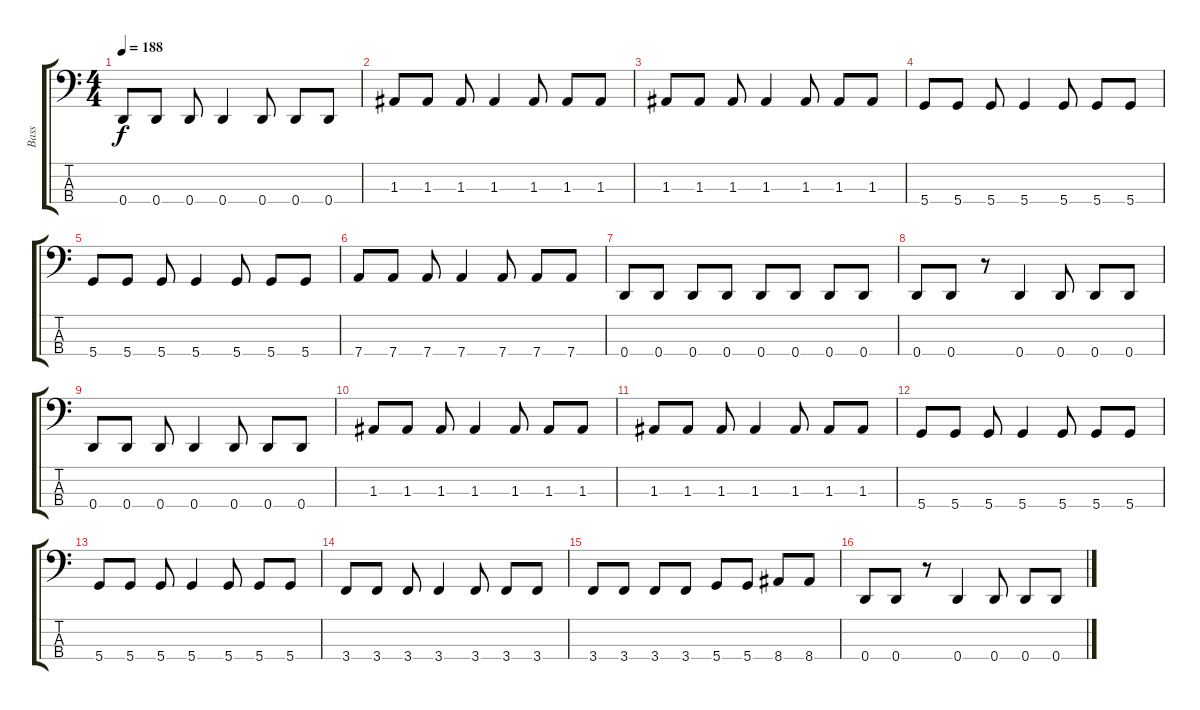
\track ("Bass" "Bass") {instrument electricbassfinger}
\staff {score tabs}
\tuning (G2 D2 A1 D1) {hide}
\ts (4 4)
\tempo 188
\clef f4
\ks c
0.4.8{dy f} 0.4.8 0.4.8 0.4.4 0.4.8 0.4.8 0.4.8 |
1.3.8 1.3.8 1.3.8 1.3.4 1.3.8 1.3.8 1.3.8 |
1.3.8 1.3.8 1.3.8 1.3.4 1.3.8 1.3.8 1.3.8 |
5.4.8 5.4.8 5.4.8 5.4.4 5.4.8 5.4.8 5.4.8 |
5.4.8 5.4.8 5.4.8 5.4.4 5.4.8 5.4.8 5.4.8 |
7.4.8 7.4.8 7.4.8 7.4.4 7.4.8 7.4.8 7.4.8 |
0.4.8 0.4.8 0.4.8 0.4.8 0.4.8 0.4.8 0.4.8 0.4.8 |
0.4.8 0.4.8 r.8 0.4.4 0.4.8 0.4.8 0.4.8 |
0.4.8 0.4.8 0.4.8 0.4.4 0.4.8 0.4.8 0.4.8 |
1.3.8 1.3.8 1.3.8 1.3.4 1.3.8 1.3.8 1.3.8 |
1.3.8 1.3.8 1.3.8 1.3.4 1.3.8 1.3.8 1.3.8 |
5.4.8 5.4.8 5.4.8 5.4.4 5.4.8 5.4.8 5.4.8 |
5.4.8 5.4.8 5.4.8 5.4.4 5.4.8 5.4.8 5.4.8 |
3.4.8 3.4.8 3.4.8 3.4.4 3.4.8 3.4.8 3.4.8 |
3.4.8 3.4.8 3.4.8 3.4.8 5.4.8 5.4.8 8.4.8 8.4.8 |
0.4.8 0.4.8 r.8 0.4.4 0.4.8 0.4.8 0.4.8
